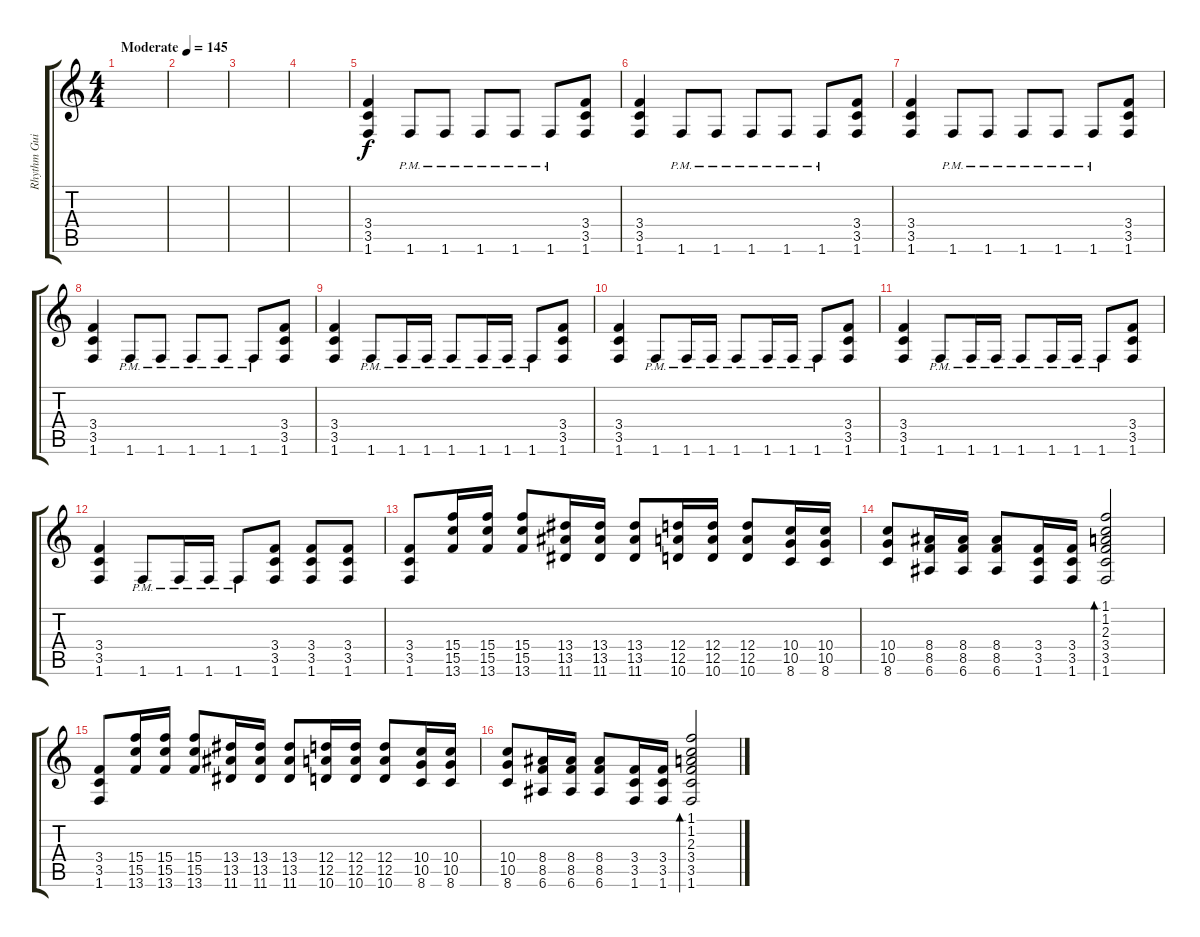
\track ("Rhythm Guitar" "Rhythm Gui") {instrument distortionguitar}
\staff {score tabs}
\tuning (E4 B3 G3 D3 A2 E2) {hide}
\ts (4 4)
\tempo (145 "Moderate")
\clef g2
\ks c
|
|
|
|
(3.4 3.5 1.6).4 1.6{pm}.8 1.6{pm}.8 1.6{pm}.8 1.6{pm}.8 1.6{pm}.8 (3.4 3.5 1.6).8 |
(3.4 3.5 1.6).4 1.6{pm}.8 1.6{pm}.8 1.6{pm}.8 1.6{pm}.8 1.6{pm}.8 (3.4 3.5 1.6).8 |
(3.4 3.5 1.6).4 1.6{pm}.8 1.6{pm}.8 1.6{pm}.8 1.6{pm}.8 1.6{pm}.8 (3.4 3.5 1.6).8 |
(3.4 3.5 1.6).4 1.6{pm}.8 1.6{pm}.8 1.6{pm}.8 1.6{pm}.8 1.6{pm}.8 (3.4 3.5 1.6).8 |
(3.4 3.5 1.6).4 1.6{pm}.8 1.6{pm}.16 1.6{pm}.16 1.6{pm}.8 1.6{pm}.16 1.6{pm}.16 1.6{pm}.8 (3.4 3.5 1.6).8 |
(3.4 3.5 1.6).4 1.6{pm}.8 1.6{pm}.16 1.6{pm}.16 1.6{pm}.8 1.6{pm}.16 1.6{pm}.16 1.6{pm}.8 (3.4 3.5 1.6).8 |
(3.4 3.5 1.6).4 1.6{pm}.8 1.6{pm}.16 1.6{pm}.16 1.6{pm}.8 1.6{pm}.16 1.6{pm}.16 1.6{pm}.8 (3.4 3.5 1.6).8 |
(3.4 3.5 1.6).4 1.6{pm}.8 1.6{pm}.16 1.6{pm}.16 1.6{pm}.8 (3.4 3.5 1.6).8 (3.4 3.5 1.6).8 (3.4 3.5 1.6).8 |
(3.4 3.5 1.6).8 (15.4 15.5 13.6).16 (15.4 15.5 13.6).16 (15.4 15.5 13.6).8 (13.4 13.5 11.6).16 (13.4 13.5 11.6).16 (13.4 13.5 11.6).8 (12.4 12.5 10.6).16 (12.4 12.5 10.6).16 (12.4 12.5 10.6).8 (10.4 10.5 8.6).16 (10.4 10.5 8.6).16 |
(10.4 10.5 8.6).8 (8.4 8.5 6.6).16 (8.4 8.5 6.6).16 (8.4 8.5 6.6).8 (3.4 3.5 1.6).16 (3.4 3.5 1.6).16 (1.1 1.2 2.3 3.4 3.5 1.6).2{bd 240} |
(3.4 3.5 1.6).8 (15.4 15.5 13.6).16 (15.4 15.5 13.6).16 (15.4 15.5 13.6).8 (13.4 13.5 11.6).16 (13.4 13.5 11.6).16 (13.4 13.5 11.6).8 (12.4 12.5 10.6).16 (12.4 12.5 10.6).16 (12.4 12.5 10.6).8 (10.4 10.5 8.6).16 (10.4 10.5 8.6).16 |
(10.4 10.5 8.6).8 (8.4 8.5 6.6).16 (8.4 8.5 6.6).16 (8.4 8.5 6.6).8 (3.4 3.5 1.6).16 (3.4 3.5 1.6).16 (1.1 1.2 2.3 3.4 3.5 1.6).2{bd 240}
